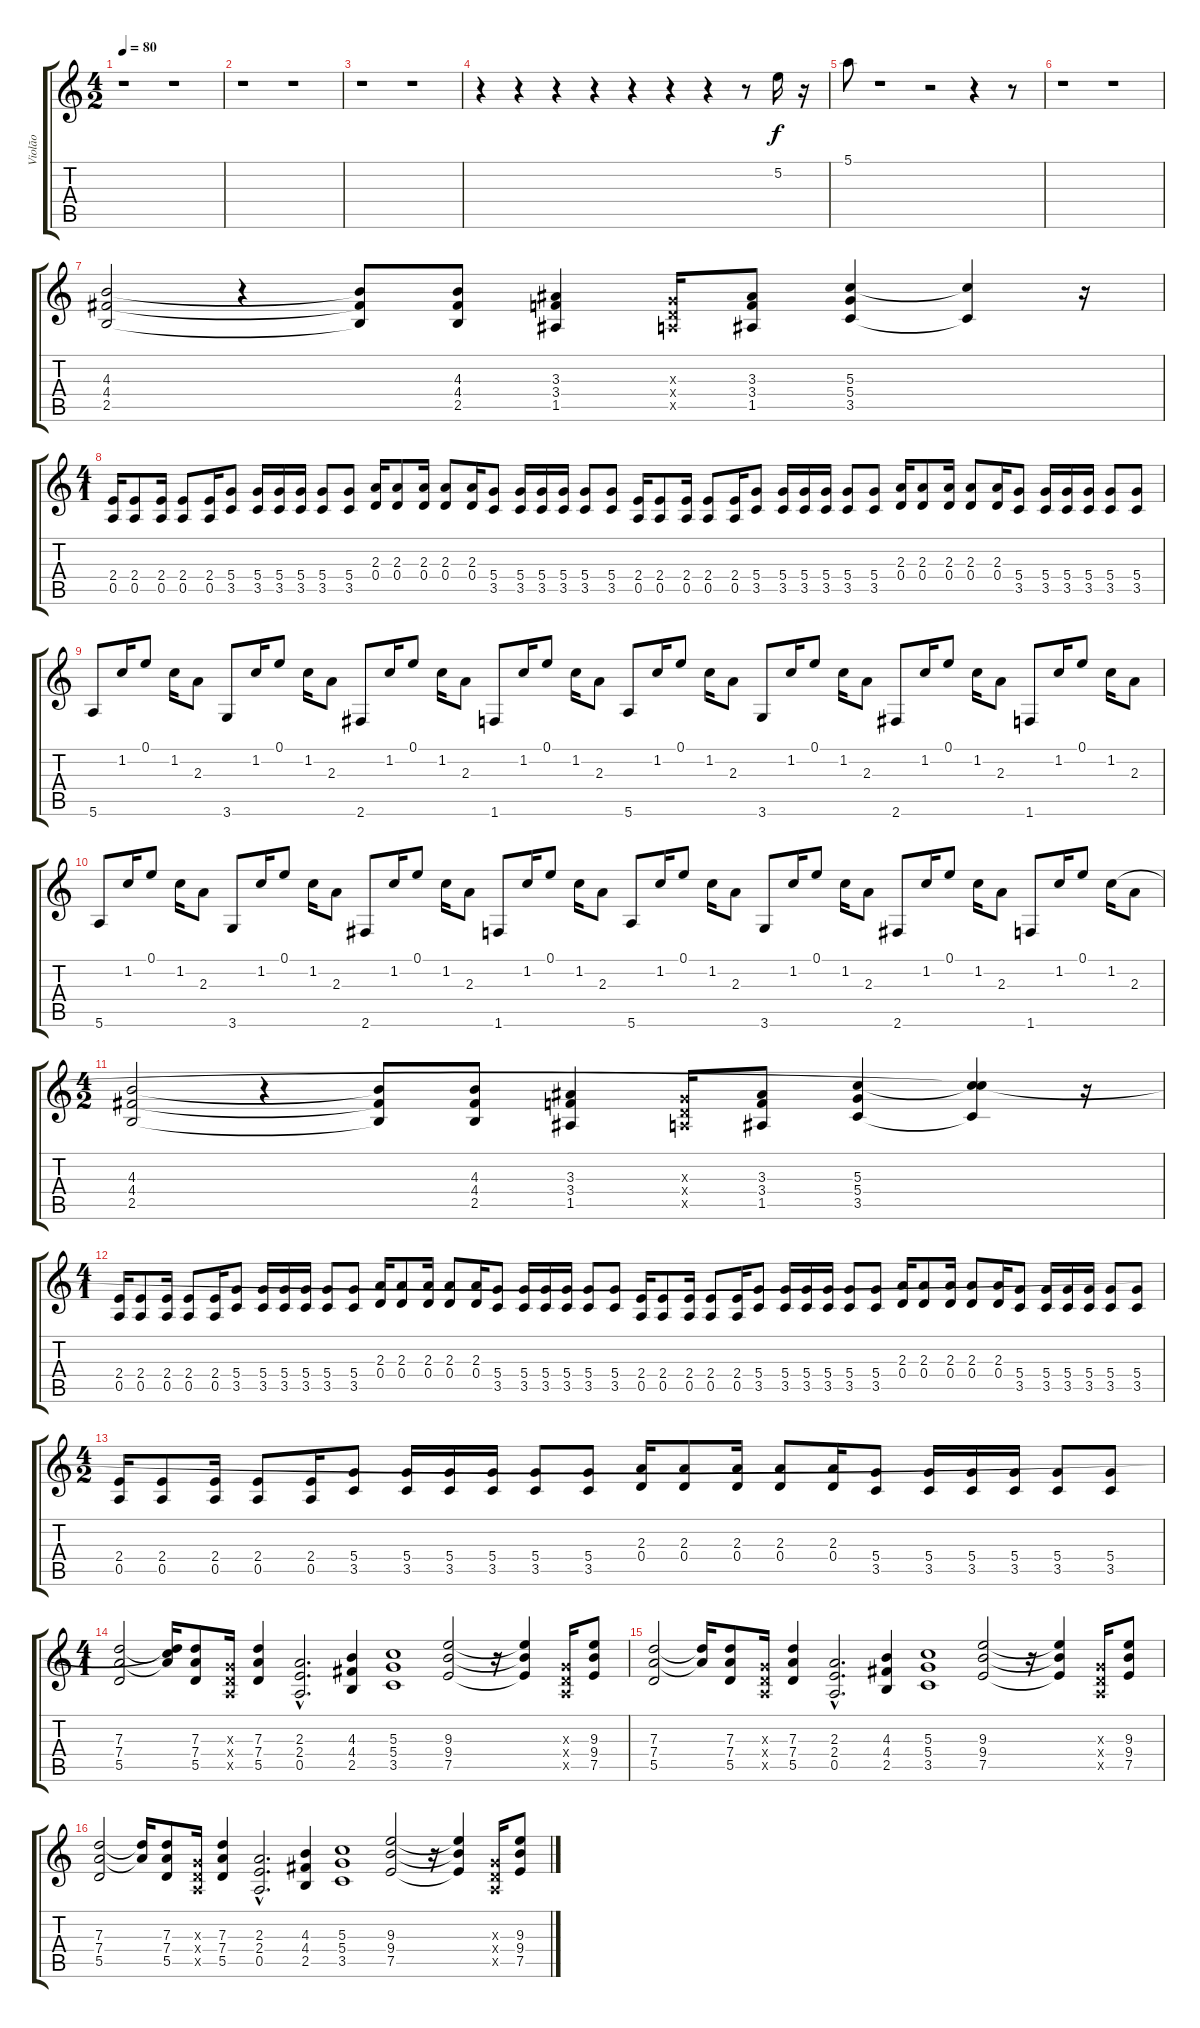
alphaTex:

\track ("Violão" "Violão") {instrument acousticguitarnylon}
\staff {score tabs}
\tuning (E4 B3 G3 D3 A2 E2) {hide}
\ts (4 2)
\tempo 80
\clef g2
\ks c
r.1{dy f instrument acousticguitarnylon} r.1 |
r.1 r.1 |
r.1 r.1 |
r.4 r.4 r.4 r.4 r.4 r.4 r.4 r.8 5.2.16 r.16 |
5.1.8 r.1 r.2 r.4 r.8 |
r.1 r.1 |
(4.3 4.4 2.5).2 r.4 (4.3{t} 4.4{t} 2.5{t}).8 (4.3 4.4 2.5).8 (3.3 3.4 1.5).4 (0.3{x} 0.4{x} 0.5{x}).16 (3.3 3.4 1.5).8 (5.3 5.4 3.5).4 (5.3{t} 3.5{t}).4 r.16 |
\ts (4 1)
(2.4 0.5).16 (2.4 0.5).8 (2.4 0.5).16 (2.4 0.5).8 (2.4 0.5).16 (5.4 3.5).8 (5.4 3.5).16 (5.4 3.5).16 (5.4 3.5).16 (5.4 3.5).8 (5.4 3.5).8 (2.3 0.4).16 (2.3 0.4).8 (2.3 0.4).16 (2.3 0.4).8 (2.3 0.4).16 (5.4 3.5).8 (5.4 3.5).16 (5.4 3.5).16 (5.4 3.5).16 (5.4 3.5).8 (5.4 3.5).8 (2.4 0.5).16 (2.4 0.5).8 (2.4 0.5).16 (2.4 0.5).8 (2.4 0.5).16 (5.4 3.5).8 (5.4 3.5).16 (5.4 3.5).16 (5.4 3.5).16 (5.4 3.5).8 (5.4 3.5).8 (2.3 0.4).16 (2.3 0.4).8 (2.3 0.4).16 (2.3 0.4).8 (2.3 0.4).16 (5.4 3.5).8 (5.4 3.5).16 (5.4 3.5).16 (5.4 3.5).16 (5.4 3.5).8 (5.4 3.5).8 |
5.6.8 1.2.16 0.1.8 1.2.16 2.3.8 3.6.8 1.2.16 0.1.8 1.2.16 2.3.8 2.6.8 1.2.16 0.1.8 1.2.16 2.3.8 1.6.8 1.2.16 0.1.8 1.2.16 2.3.8 5.6.8 1.2.16 0.1.8 1.2.16 2.3.8 3.6.8 1.2.16 0.1.8 1.2.16 2.3.8 2.6.8 1.2.16 0.1.8 1.2.16 2.3.8 1.6.8 1.2.16 0.1.8 1.2.16 2.3.8 |
5.6.8 1.2.16 0.1.8 1.2.16 2.3.8 3.6.8 1.2.16 0.1.8 1.2.16 2.3.8 2.6.8 1.2.16 0.1.8 1.2.16 2.3.8 1.6.8 1.2.16 0.1.8 1.2.16 2.3.8 5.6.8 1.2.16 0.1.8 1.2.16 2.3.8 3.6.8 1.2.16 0.1.8 1.2.16 2.3.8 2.6.8 1.2.16 0.1.8 1.2.16 2.3.8 1.6.8 1.2.16 0.1.8 1.2.16 2.3.8 |
\ts (4 2)
(4.3 4.4 2.5).2 r.4 (4.3{t} 4.4{t} 2.5{t}).8 (4.3 4.4 2.5).8 (3.3 3.4 1.5).4 (0.3{x} 0.4{x} 0.5{x}).16 (3.3 3.4 1.5).8 (5.3 5.4 3.5).4 (1.2{t} 5.3{t} 3.5{t}).4 r.16 |
\ts (4 1)
(2.4 0.5).16 (2.4 0.5).8 (2.4 0.5).16 (2.4 0.5).8 (2.4 0.5).16 (5.4 3.5).8 (5.4 3.5).16 (5.4 3.5).16 (5.4 3.5).16 (5.4 3.5).8 (5.4 3.5).8 (2.3 0.4).16 (2.3 0.4).8 (2.3 0.4).16 (2.3 0.4).8 (2.3 0.4).16 (5.4 3.5).8 (5.4 3.5).16 (5.4 3.5).16 (5.4 3.5).16 (5.4 3.5).8 (5.4 3.5).8 (2.4 0.5).16 (2.4 0.5).8 (2.4 0.5).16 (2.4 0.5).8 (2.4 0.5).16 (5.4 3.5).8 (5.4 3.5).16 (5.4 3.5).16 (5.4 3.5).16 (5.4 3.5).8 (5.4 3.5).8 (2.3 0.4).16 (2.3 0.4).8 (2.3 0.4).16 (2.3 0.4).8 (2.3 0.4).16 (5.4 3.5).8 (5.4 3.5).16 (5.4 3.5).16 (5.4 3.5).16 (5.4 3.5).8 (5.4 3.5).8 |
\ts (4 2)
(2.4 0.5).16 (2.4 0.5).8 (2.4 0.5).16 (2.4 0.5).8 (2.4 0.5).16 (5.4 3.5).8 (5.4 3.5).16 (5.4 3.5).16 (5.4 3.5).16 (5.4 3.5).8 (5.4 3.5).8 (2.3 0.4).16 (2.3 0.4).8 (2.3 0.4).16 (2.3 0.4).8 (2.3 0.4).16 (5.4 3.5).8 (5.4 3.5).16 (5.4 3.5).16 (5.4 3.5).16 (5.4 3.5).8 (5.4 3.5).8 |
\ts (4 1)
(7.3 7.4 5.5).2 (1.2{t} 7.3{t} 7.4{t}).16 (7.3 7.4 5.5).8 (0.3{x} 0.4{x} 0.5{x}).16 (7.3 7.4 5.5).4 (2.3{hac} 2.4{hac} 0.5{hac}).2{d} (4.3 4.4 2.5).4 (5.3 5.4 3.5).1 (9.3 9.4 7.5).2 r.16 (9.3{t} 9.4{t} 7.5{t}).4 (0.3{x} 0.4{x} 0.5{x}).16 (9.3 9.4 7.5).8 |
(7.3 7.4 5.5).2 (7.3{t} 7.4{t}).16 (7.3 7.4 5.5).8 (0.3{x} 0.4{x} 0.5{x}).16 (7.3 7.4 5.5).4 (2.3{hac} 2.4{hac} 0.5{hac}).2{d} (4.3 4.4 2.5).4 (5.3 5.4 3.5).1 (9.3 9.4 7.5).2 r.16 (9.3{t} 9.4{t} 7.5{t}).4 (0.3{x} 0.4{x} 0.5{x}).16 (9.3 9.4 7.5).8 |
(7.3 7.4 5.5).2 (7.3{t} 7.4{t}).16 (7.3 7.4 5.5).8 (0.3{x} 0.4{x} 0.5{x}).16 (7.3 7.4 5.5).4 (2.3{hac} 2.4{hac} 0.5{hac}).2{d} (4.3 4.4 2.5).4 (5.3 5.4 3.5).1 (9.3 9.4 7.5).2 r.16 (9.3{t} 9.4{t} 7.5{t}).4 (0.3{x} 0.4{x} 0.5{x}).16 (9.3 9.4 7.5).8
